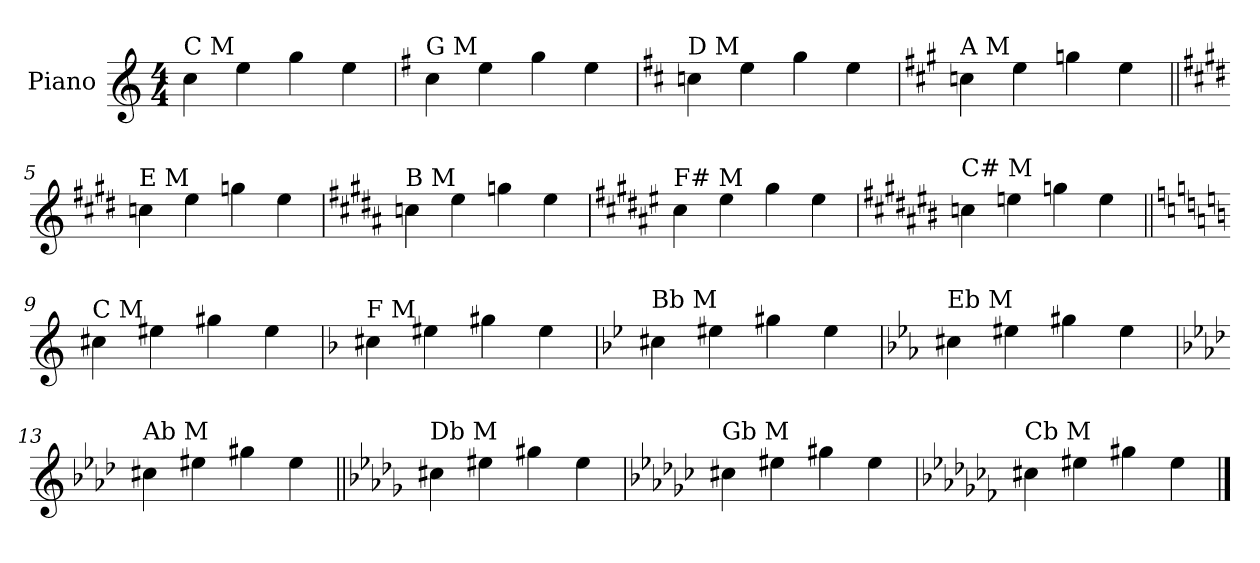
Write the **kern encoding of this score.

**kern
*part1
*staff1
*I"Piano
*I'Pno.
*clefG2
*k[]
*M4/4
=1
!LO:TX:a:t=C M
4cc\
4ee\
4gg\
4ee\
=2
*k[f#]
!LO:TX:a:t=G M
4cc\
4ee\
4gg\
4ee\
=3
*k[f#c#]
!LO:TX:a:t=D M
4ccn\
4ee\
4gg\
4ee\
=4
*k[f#c#g#]
!LO:TX:a:t=A M
4ccn\
4ee\
4ggn\
4ee\
!!LO:LB:g=z
=5||
*k[f#c#g#d#]
!LO:TX:a:t=E M
4ccn\
4ee\
4ggn\
4ee\
=6
*k[f#c#g#d#a#]
!LO:TX:a:t=B M
4ccn\
4ee\
4ggn\
4ee\
=7
*k[f#c#g#d#a#e#]
!LO:TX:a:t=F# M
4cc#\
4ee#\
4gg#\
4ee#\
=8
*k[f#c#g#d#a#e#b#]
!LO:TX:a:t=C# M
4ccn\
4een\
4ggn\
4ee\
!!LO:LB:g=z
=9||
*k[]
!LO:TX:a:t=C M
4cc#X\
4ee#X\
4gg#X\
4ee#\
=10
*k[b-]
!LO:TX:a:t=F M
4cc#X\
4ee#X\
4gg#X\
4ee#\
=11
*k[b-e-]
!LO:TX:a:t=Bb M
4cc#X\
4ee#X\
4gg#X\
4ee#\
=12
*k[b-e-a-]
!LO:TX:a:t=Eb M
4cc#X\
4ee#X\
4gg#X\
4ee#\
=13
*k[b-e-a-d-]
!LO:TX:a:t=Ab M
4cc#X\
4ee#X\
4gg#X\
4ee#\
!!LO:LB:g=z
=14||
*k[b-e-a-d-g-]
!LO:TX:a:t=Db M
4cc#X\
4ee#X\
4gg#X\
4ee#\
=15
*k[b-e-a-d-g-c-]
!LO:TX:a:t=Gb M
4cc#X\
4ee#X\
4gg#X\
4ee#\
=16
*k[b-e-a-d-g-c-f-]
!LO:TX:a:t=Cb M
4cc#X\
4ee#X\
4gg#X\
4ee#\
==
*-
